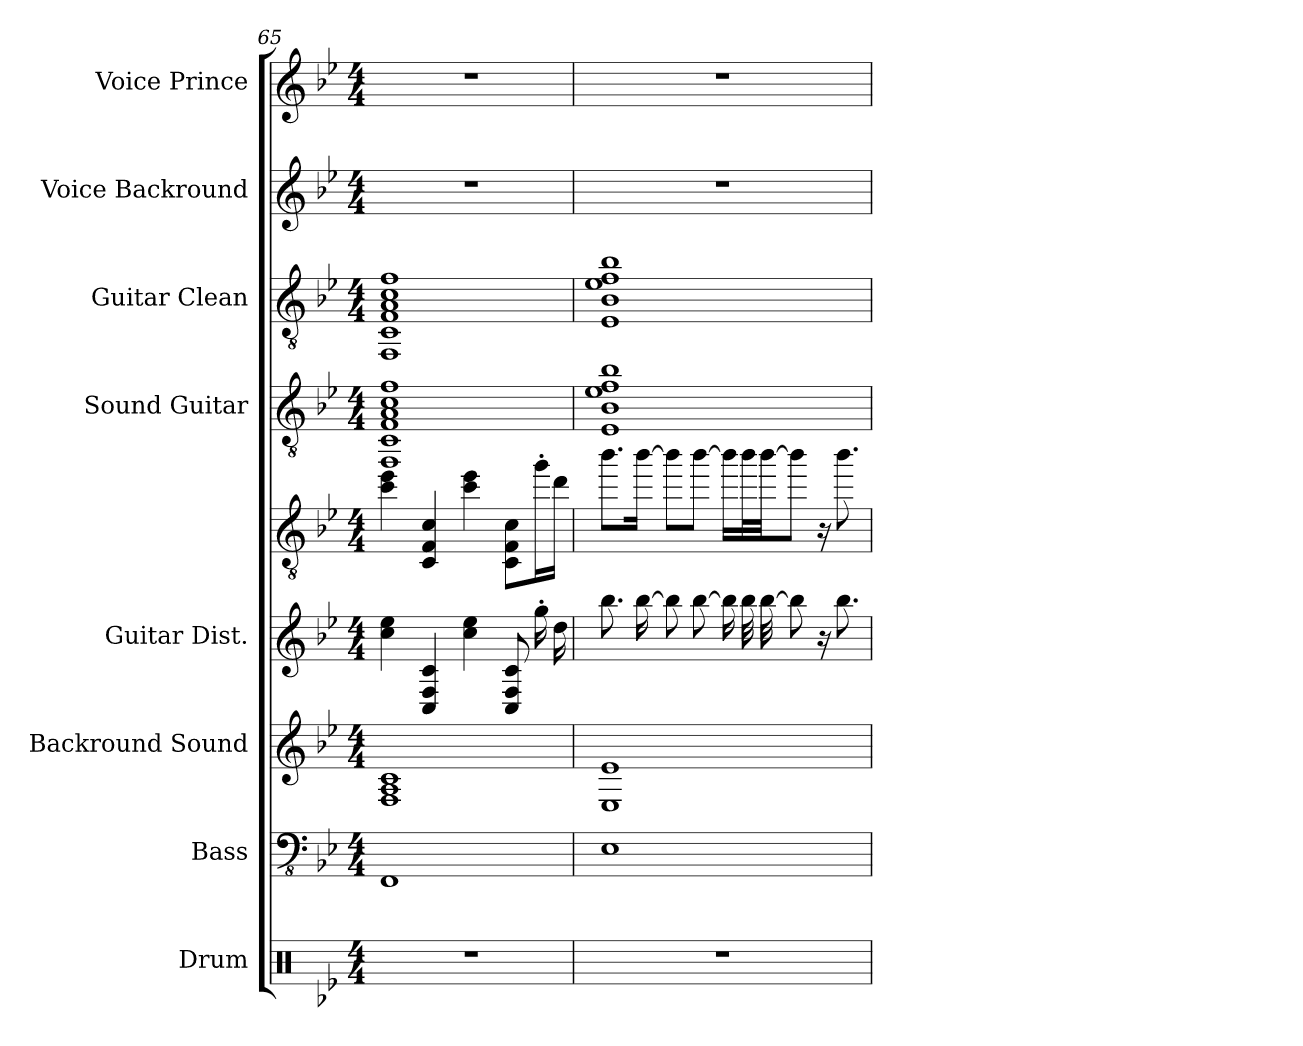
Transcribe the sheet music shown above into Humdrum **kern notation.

**kern	**kern	**kern	**kern	**kern	**kern	**kern	**kern	**kern
*part8	*part7	*part6	*part5	*part5	*part4	*part3	*part2	*part1
*staff9	*staff8	*staff7	*staff6	*staff5	*staff4	*staff3	*staff2	*staff1
*I"Drum	*I"Bass	*I"Backround Sound	*I"Guitar Dist.	*	*I"Sound Guitar	*I"Guitar Clean	*I"Voice Backround	*I"Voice Prince
*	*	*	*	*	*	*	*	*I'V
*clefX	*clefFv4	*clefG2	*	*clefGv2	*clefGv2	*clefGv2	*clefG2	*clefG2
*k[b-e-]	*k[b-e-]	*k[b-e-]	*k[b-e-]	*k[b-e-]	*k[b-e-]	*k[b-e-]	*k[b-e-]	*k[b-e-]
*M4/4	*M4/4	*M4/4	*M4/4	*M4/4	*M4/4	*M4/4	*M4/4	*M4/4
=65	=65	=65	=65	=65	=65	=65	=65	=65
1r	1FFF	1F 1A 1c	4cc 4ee-	4cc\ 4ee-\	1FF 1C 1F 1A 1c 1f	1FF 1C 1F 1A 1c 1f	1r	1r
.	.	.	4C 4F 4c	4C/ 4F/ 4c/	.	.	.	.
.	.	.	4cc 4ee-	4cc\ 4ee-\	.	.	.	.
.	.	.	8C 8F 8c	8C\ 8F\ 8c\L	.	.	.	.
.	.	.	16gg'	16gg'\L	.	.	.	.
.	.	.	16dd	16dd\JJ	.	.	.	.
!!LO:PB:g=z
=66	=66	=66	=66	=66	=66	=66	=66	=66
1r	1EE-	1E- 1e-	8.bb-	8.bb-\L	1E- 1B- 1e- 1f 1b-	1E- 1B- 1e- 1f 1b-	1r	1r
.	.	.	[16bb-	[16bb-\Jk	.	.	.	.
.	.	.	8bb-]	8bb-\L]	.	.	.	.
.	.	.	[8bb-	[8bb-\J	.	.	.	.
.	.	.	16bb-]	16bb-\LL]	.	.	.	.
.	.	.	32bb-	32bb-\L	.	.	.	.
.	.	.	[32bb-	[32bb-\JJ	.	.	.	.
.	.	.	8bb-]	8bb-\J]	.	.	.	.
.	.	.	16r	16r	.	.	.	.
.	.	.	8.bb-	8.bb-\	.	.	.	.
=	=	=	=	=	=	=	=	=
*-	*-	*-	*-	*-	*-	*-	*-	*-
